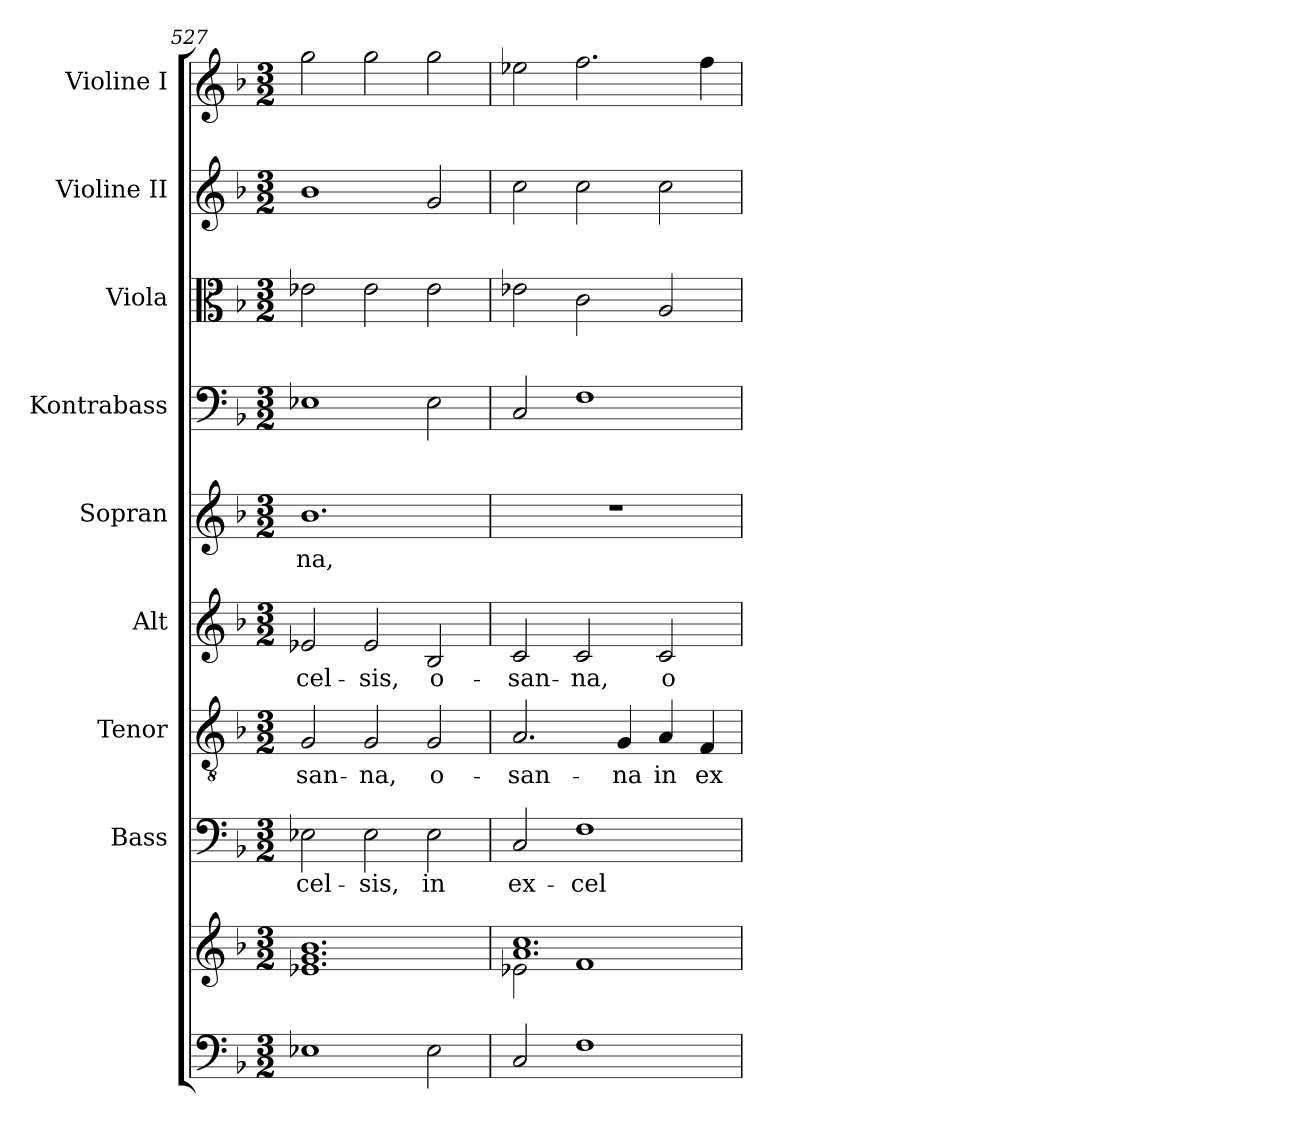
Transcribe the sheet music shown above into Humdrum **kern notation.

**kern	**kern	**kern	**text	**kern	**text	**kern	**text	**kern	**text	**kern	**kern	**kern	**kern
*part9	*part9	*part8	*part8	*part7	*part7	*part6	*part6	*part5	*part5	*part4	*part3	*part2	*part1
*staff10	*staff9	*staff8	*staff8	*staff7	*staff7	*staff6	*staff6	*staff5	*staff5	*staff4	*staff3	*staff2	*staff1
*	*	*I"Bass	*	*I"Tenor	*	*I"Alt	*	*I"Sopran	*	*I"Kontrabass	*I"Viola	*I"Violine II	*I"Violine I
*	*	*I'B.	*	*I'T.	*	*I'A.	*	*I'S.	*	*I'Kb.	*I'Vla.	*I'Vl. II	*I'Vl. I
!!LO:PB:g=z
*clefF4	*clefG2	*clefF4	*	*clefGv2	*	*clefG2	*	*clefG2	*	*clefF4	*clefC3	*clefG2	*clefG2
*	*	*	*	*	*	*	*	*	*	*ITrd7c12	*	*	*
*k[b-]	*k[b-]	*k[b-]	*	*k[b-]	*	*k[b-]	*	*k[b-]	*	*k[b-]	*k[b-]	*k[b-]	*k[b-]
*F:	*F:	*F:	*	*F:	*	*F:	*	*F:	*	*F:	*F:	*F:	*F:
*M3/2	*M3/2	*M3/2	*	*M3/2	*	*M3/2	*	*M3/2	*	*M3/2	*M3/2	*M3/2	*M3/2
=527	=527	=527	=527	=527	=527	=527	=527	=527	=527	=527	=527	=527	=527
!	!	!	!LO:LY:b	!	!LO:LY:b	!	!LO:LY:b	!	!LO:LY:b	!	!	!	!
1E-X	1.e-X 1.g 1.b-	2E-X\	-cel-	2G/	-san-	2e-X/	-cel-	1.b-	-na,	1EE-X	2e-X\	1b-	2gg\
!	!	!	!LO:LY:b	!	!LO:LY:b	!	!LO:LY:b	!	!	!	!	!	!
.	.	2E-\	-sis,	2G/	-na,	2e-/	-sis,	.	.	.	2e-\	.	2gg\
!	!	!	!LO:LY:b	!	!LO:LY:b	!	!LO:LY:b	!	!	!	!	!	!
2E-\	.	2E-\	in	2G/	o-	2B-/	o-	.	.	2EE-\	2e-\	2g/	2gg\
=528	=528	=528	=528	=528	=528	=528	=528	=528	=528	=528	=528	=528	=528
*	*^	*	*	*	*	*	*	*	*	*	*	*	*
!	!	!	!	!LO:LY:b	!	!LO:LY:b	!	!LO:LY:b	!	!	!	!	!	!
2C/	1.a 1.cc	2e-X\	2C/	ex-	2.A/	-san-	2c/	-san-	1.r	.	2CC/	2e-X\	2cc\	2ee-X\
!	!	!	!	!LO:LY:b	!	!	!	!LO:LY:b	!	!	!	!	!	!
1F	.	1f	1F	-cel-	.	.	2c/	-na,	.	.	1FF	2c\	2cc\	2.ff\
!	!	!	!	!	!	!LO:LY:b	!	!	!	!	!	!	!	!
.	.	.	.	.	4G/	-na	.	.	.	.	.	.	.	.
!	!	!	!	!	!	!LO:LY:b	!	!LO:LY:b	!	!	!	!	!	!
.	.	.	.	.	4A/	in	2c/	o-	.	.	.	2A/	2cc\	.
!	!	!	!	!	!	!LO:LY:b	!	!	!	!	!	!	!	!
.	.	.	.	.	4F/	ex-	.	.	.	.	.	.	.	4ff\
*	*v	*v	*	*	*	*	*	*	*	*	*	*	*	*
=	=	=	=	=	=	=	=	=	=	=	=	=	=
*-	*-	*-	*-	*-	*-	*-	*-	*-	*-	*-	*-	*-	*-
